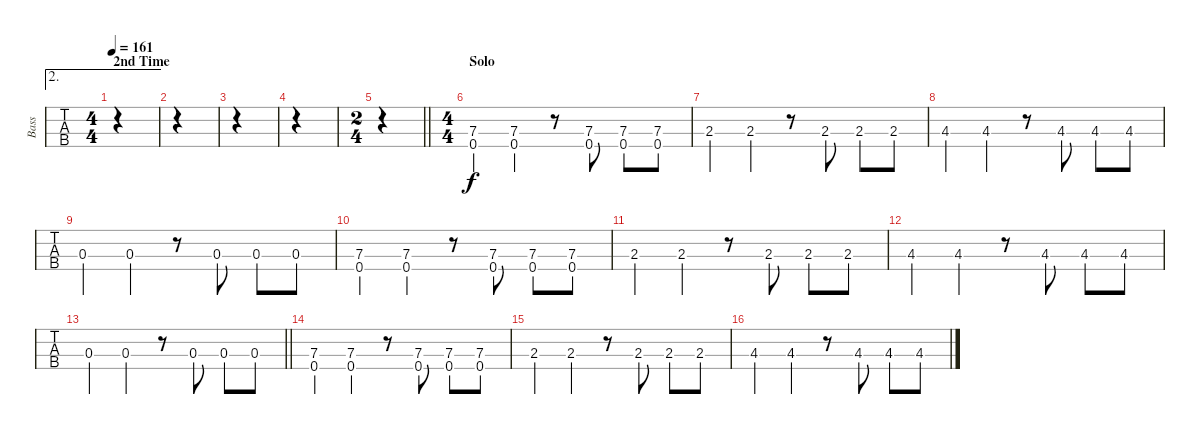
\track ("Bass" "Bass") {instrument electricbassfinger}
\staff {tabs}
\tuning (G2 D2 A1 E1) {hide}
\ae 2
\ts (4 4)
\section ("" "2nd Time")
\tempo 161
\clef f4
\ks e
|
|
|
|
\ts (2 4)
\barLineRight lightlight
|
\ts (4 4)
\section ("" "Solo")
(7.3 0.4).4 (7.3 0.4).4 r.8 (7.3 0.4).8 (7.3 0.4).8 (7.3 0.4).8 |
2.3.4 2.3.4 r.8 2.3.8 2.3.8 2.3.8 |
4.3.4 4.3.4 r.8 4.3.8 4.3.8 4.3.8 |
0.3.4 0.3.4 r.8 0.3.8 0.3.8 0.3.8 |
(7.3 0.4).4 (7.3 0.4).4 r.8 (7.3 0.4).8 (7.3 0.4).8 (7.3 0.4).8 |
2.3.4 2.3.4 r.8 2.3.8 2.3.8 2.3.8 |
4.3.4 4.3.4 r.8 4.3.8 4.3.8 4.3.8 |
\barLineRight lightlight
0.3.4 0.3.4 r.8 0.3.8 0.3.8 0.3.8 |
(7.3 0.4).4 (7.3 0.4).4 r.8 (7.3 0.4).8 (7.3 0.4).8 (7.3 0.4).8 |
2.3.4 2.3.4 r.8 2.3.8 2.3.8 2.3.8 |
4.3.4 4.3.4 r.8 4.3.8 4.3.8 4.3.8
